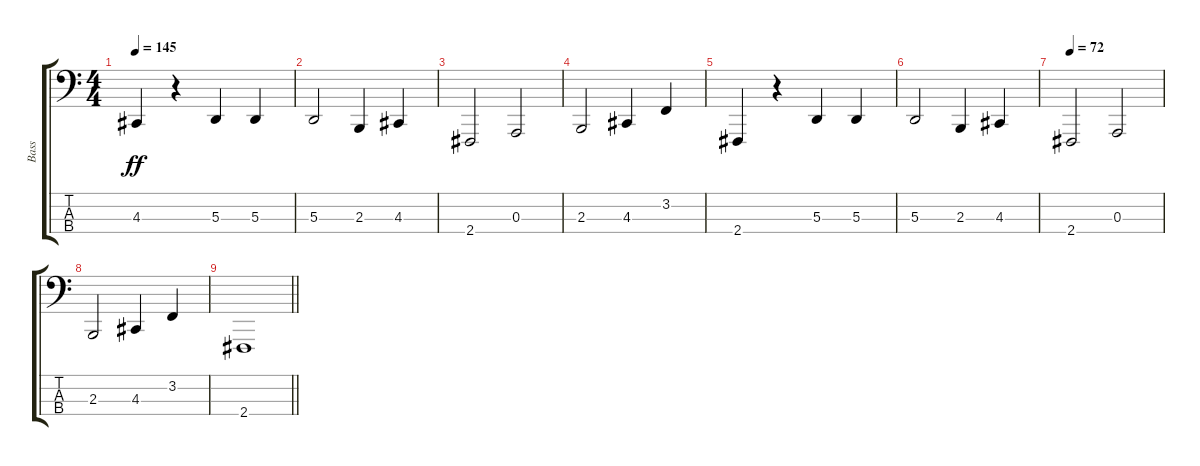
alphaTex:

\track ("Bass" "Bass") {instrument clavinet}
\staff {score tabs}
\tuning (G2 D2 A1 E1) {hide}
\ts (4 4)
\tempo 145
\clef f4
\ks c
4.3.4{dy ff} r.4 5.3.4 5.3.4 |
5.3.2 2.3.4 4.3.4 |
2.4.2 0.3.2 |
2.3.2 4.3.4 3.2.4 |
2.4.4 r.4 5.3.4 5.3.4 |
5.3.2 2.3.4 4.3.4 |
\tempo 72
2.4.2 0.3.2 |
2.3.2 4.3.4 3.2.4 |
\barLineRight lightlight
2.4.1
